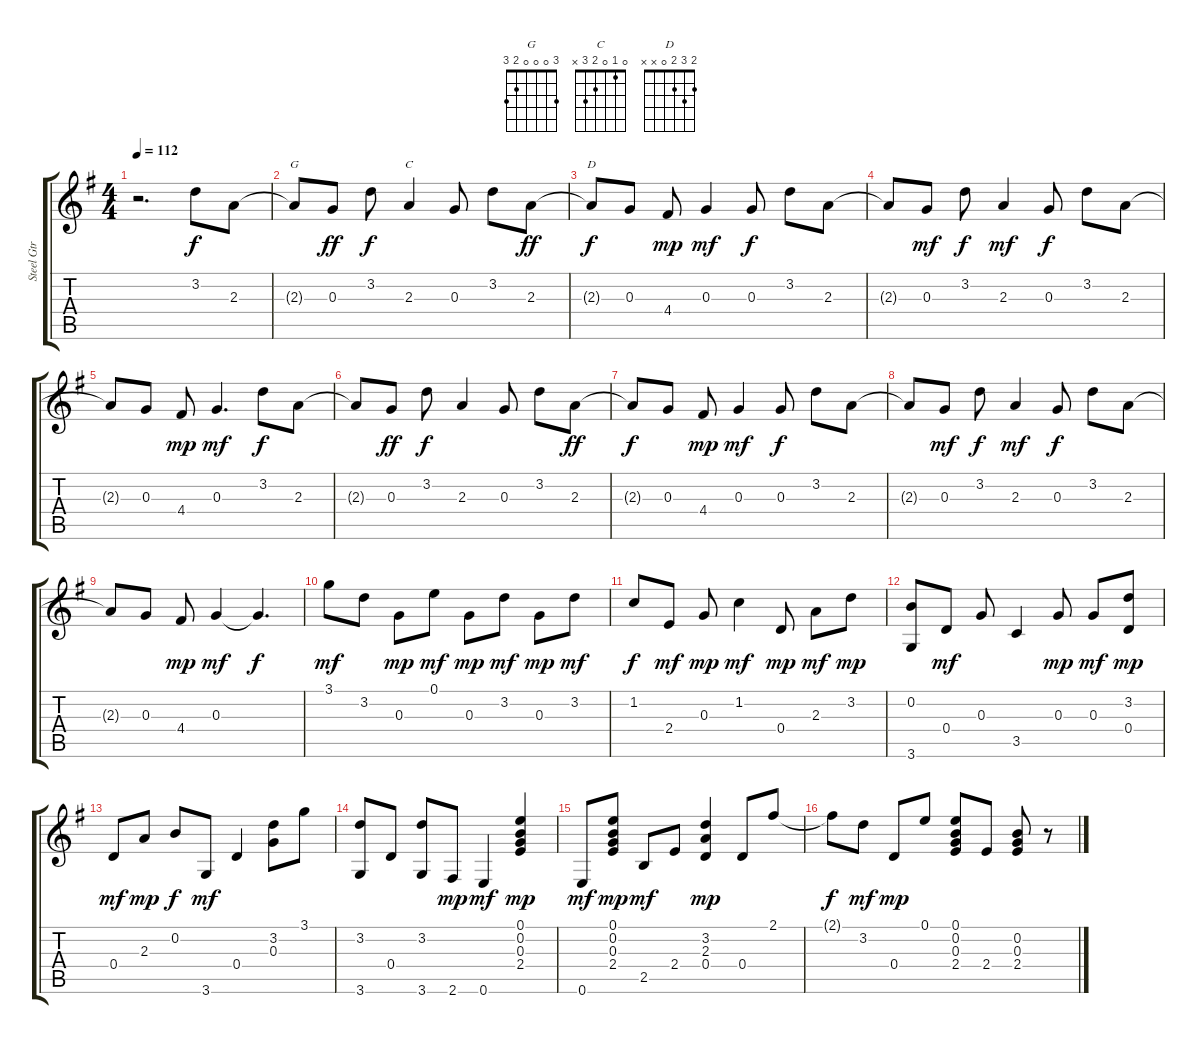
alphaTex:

\track ("Steel Gtr" "Steel Gtr") {instrument acousticguitarsteel}
\staff {score tabs}
\tuning (E4 B3 G3 D3 A2 E2) {hide}
\chord ("G" 3 0 0 0 2 3)
\chord ("C" 0 1 0 2 3 x)
\chord ("D" 2 3 2 0 x x)
\ts (4 4)
\tempo 112
\clef g2
\ks g
r.2{d dy f instrument acousticguitarsteel} 3.2.8 2.3.8 |
2.3{t}.8{ch "G"} 0.3.8{dy ff} 3.2.8{dy f} 2.3.4{ch "C"} 0.3.8 3.2.8 2.3.8{dy ff} |
2.3{t}.8{ch "D" dy f} 0.3.8 4.4.8{dy mp} 0.3.4{dy mf} 0.3.8{dy f} 3.2.8 2.3.8 |
2.3{t}.8 0.3.8{dy mf} 3.2.8{dy f} 2.3.4{dy mf} 0.3.8{dy f} 3.2.8 2.3.8 |
2.3{t}.8 0.3.8 4.4.8{dy mp} 0.3.4{d dy mf} 3.2.8{dy f} 2.3.8 |
2.3{t}.8 0.3.8{dy ff} 3.2.8{dy f} 2.3.4 0.3.8 3.2.8 2.3.8{dy ff} |
2.3{t}.8{dy f} 0.3.8 4.4.8{dy mp} 0.3.4{dy mf} 0.3.8{dy f} 3.2.8 2.3.8 |
2.3{t}.8 0.3.8{dy mf} 3.2.8{dy f} 2.3.4{dy mf} 0.3.8{dy f} 3.2.8 2.3.8 |
2.3{t}.8 0.3.8 4.4.8{dy mp} 0.3.4{dy mf} 0.3{t}.4{d dy f} |
3.1.8{dy mf} 3.2.8 0.3.8{dy mp} 0.1.8{dy mf} 0.3.8{dy mp} 3.2.8{dy mf} 0.3.8{dy mp} 3.2.8{dy mf} |
1.2.8{dy f} 2.4.8{dy mf} 0.3.8{dy mp} 1.2.4{dy mf} 0.4.8{dy mp} 2.3.8{dy mf} 3.2.8{dy mp} |
(0.2 3.6).8 0.4.8{dy mf} 0.3.8 3.5.4 0.3.8{dy mp} 0.3.8{dy mf} (3.2 0.4).8{dy mp} |
0.4.8{dy mf} 2.3.8{dy mp} 0.2.8{dy f} 3.6.8{dy mf} 0.4.4 (3.2 0.3).8 3.1.8 |
(3.2 3.6).8 0.4.8 (3.2 3.6).8 2.6.8{dy mp} 0.6.4{dy mf} (0.1 0.2 0.3 2.4).4{dy mp} |
0.6.8{dy mf} (0.1 0.2 0.3 2.4).8{dy mp} 2.5.8{dy mf} 2.4.8 (3.2 2.3 0.4).4{dy mp} 0.4.8 2.1.8 |
2.1{t}.8{dy f} 3.2.8{dy mf} 0.4.8{dy mp} 0.1.8 (0.1 0.2 0.3 2.4).8 2.4.8 (0.2 0.3 2.4).8 r.8
